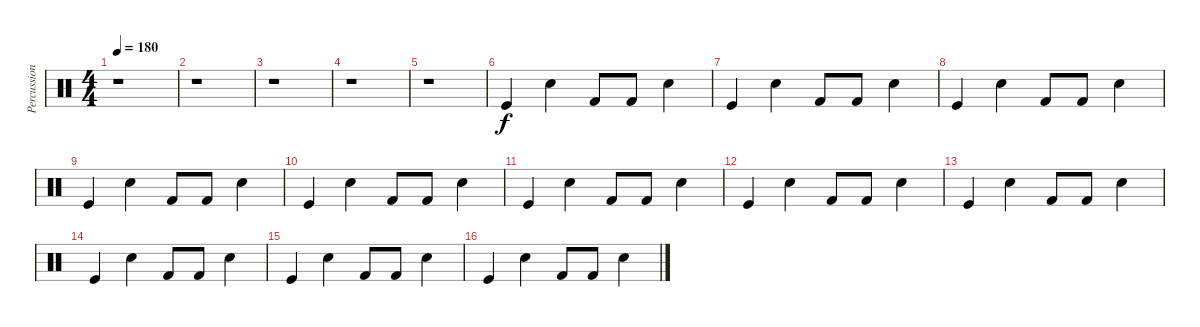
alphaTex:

\track ("Percussions" "Percussion") {instrument percussion}
\staff {score}
\articulation defaults
\ts (4 4)
\tempo 180
\clef neutral
\ks c
r.1{dy f} |
r.1 |
r.1 |
r.1 |
r.1 |
"Kick (hit)".4 "Snare (hit) 2".4 "Kick (hit) 2".8 "Kick (hit) 2".8 "Snare (hit) 2".4 |
"Kick (hit)".4 "Snare (hit) 2".4 "Kick (hit) 2".8 "Kick (hit) 2".8 "Snare (hit) 2".4 |
"Kick (hit)".4 "Snare (hit) 2".4 "Kick (hit) 2".8 "Kick (hit) 2".8 "Snare (hit) 2".4 |
"Kick (hit)".4 "Snare (hit) 2".4 "Kick (hit) 2".8 "Kick (hit) 2".8 "Snare (hit) 2".4 |
"Kick (hit)".4 "Snare (hit) 2".4 "Kick (hit) 2".8 "Kick (hit) 2".8 "Snare (hit) 2".4 |
"Kick (hit)".4 "Snare (hit) 2".4 "Kick (hit) 2".8 "Kick (hit) 2".8 "Snare (hit) 2".4 |
"Kick (hit)".4 "Snare (hit) 2".4 "Kick (hit) 2".8 "Kick (hit) 2".8 "Snare (hit) 2".4 |
"Kick (hit)".4 "Snare (hit) 2".4 "Kick (hit) 2".8 "Kick (hit) 2".8 "Snare (hit) 2".4 |
"Kick (hit)".4 "Snare (hit) 2".4 "Kick (hit) 2".8 "Kick (hit) 2".8 "Snare (hit) 2".4 |
"Kick (hit)".4 "Snare (hit) 2".4 "Kick (hit) 2".8 "Kick (hit) 2".8 "Snare (hit) 2".4 |
"Kick (hit)".4 "Snare (hit) 2".4 "Kick (hit) 2".8 "Kick (hit) 2".8 "Snare (hit) 2".4
